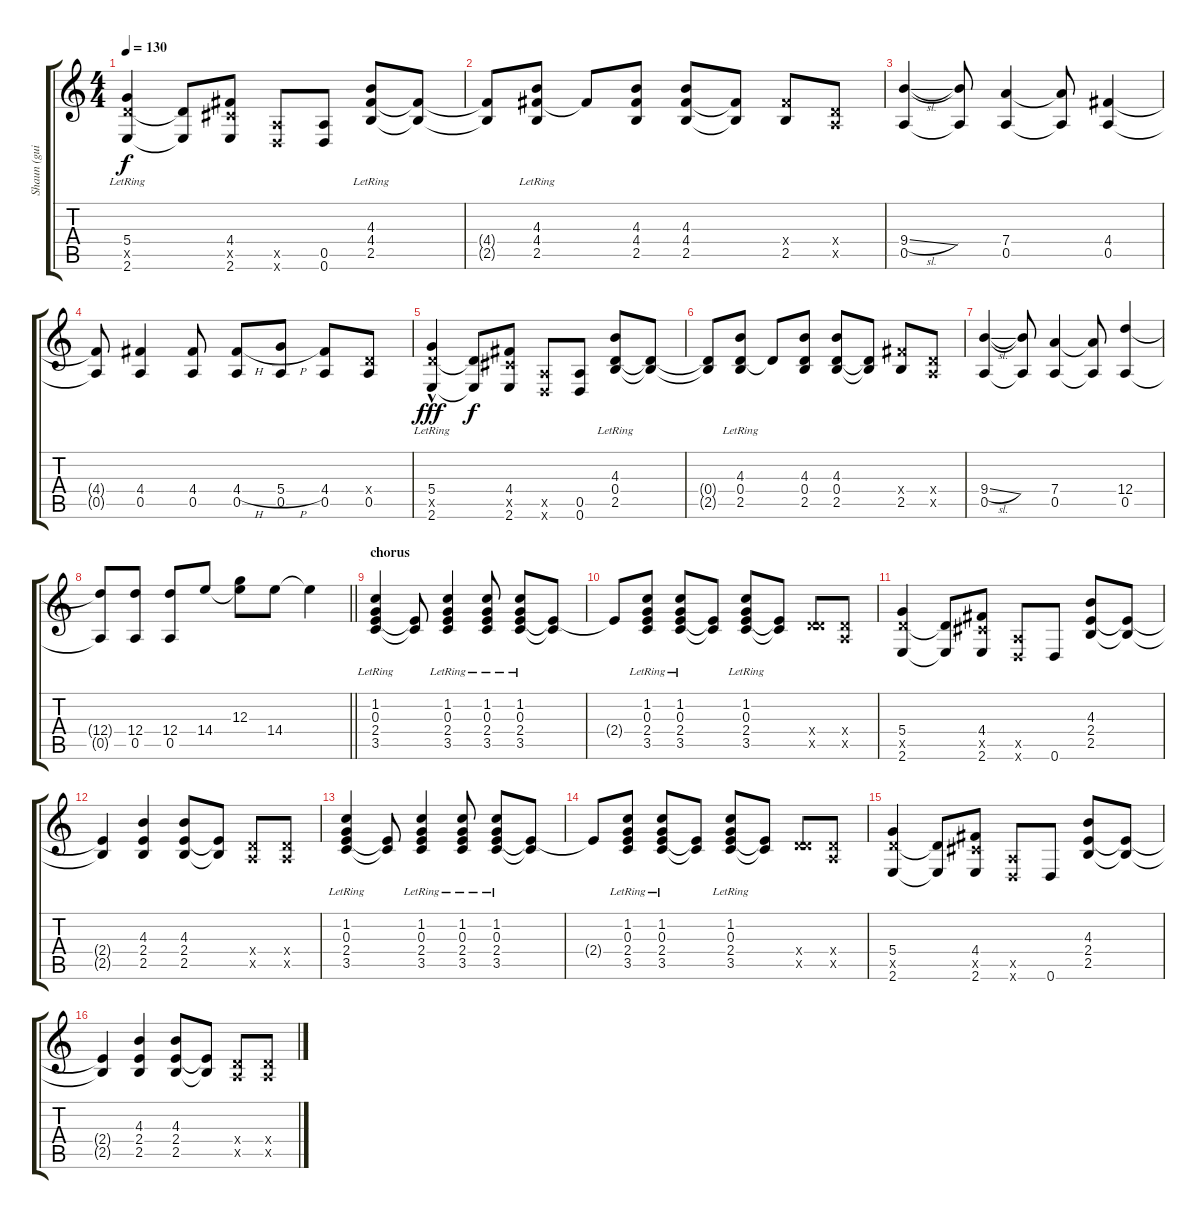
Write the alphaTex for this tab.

\track ("Shaun (guitar rhythm)" "Shaun (gui") {instrument electricguitarclean}
\staff {score tabs}
\tuning (E4 B3 G3 D3 A2 D2) {hide}
\ts (4 4)
\tempo 130
\clef g2
\ks c
(5.4{lr} 5.5{x} 2.6{lr}).4{dy f} (5.5{t} 2.6{t}).8 (4.4 4.5{x} 2.6).8 (0.5{x} 0.6{x}).8 (0.5 0.6).8 (4.3{lr} 4.4{lr} 2.5{lr}).8 (4.4{t} 2.5{t}).8 |
(4.4{t} 2.5{t}).8 (4.3{lr} 4.4{lr} 2.5{lr}).8 4.4{t}.8 (4.3 4.4 2.5).8 (4.3 4.4 2.5).8 (4.4{t} 2.5{t}).8 (4.4{x} 2.5).8 (0.4{x} 0.5{x}).8 |
(9.4{sl} 0.5).4 (9.4{t} 0.5{t}).8 (7.4 0.5).4 (7.4{t} 0.5{t}).8 (4.4 0.5).4 |
(4.4{t} 0.5{t}).8 (4.4 0.5).4 (4.4 0.5).8 (4.4{h} 0.5).8 (5.4{h} 0.5).8 (4.4 0.5).8 (0.4{x} 0.5).8 |
(5.4{hac lr} 5.5{hac x} 2.6{hac lr}).4{dy fff} (5.5{t} 2.6{t}).8{dy f} (4.4 4.5{x} 2.6).8 (0.5{x} 0.6{x}).8 (0.5 0.6).8 (4.3{lr} 0.4{lr} 2.5{lr}).8 (0.4{t} 2.5{t}).8 |
(0.4{t} 2.5{t}).8 (4.3{lr} 0.4{lr} 2.5{lr}).8 0.4{t}.8 (4.3 0.4 2.5).8 (4.3 0.4 2.5).8 (0.4{t} 2.5{t}).8 (4.4{x} 2.5).8 (0.4{x} 0.5{x}).8 |
(9.4{sl} 0.5).4 (9.4{t} 0.5{t}).8 (7.4 0.5).4 (7.4{t} 0.5{t}).8 (12.4 0.5).4 |
\barLineRight lightlight
(12.4{t} 0.5{t}).8 (12.4 0.5).8 (12.4 0.5).8 14.4.8 (12.3 14.4{t}).8 14.4.8 14.4{t}.4 |
\section ("" "chorus")
(1.2{lr} 0.3{lr} 2.4{lr} 3.5{lr}).4{instrument distortionguitar} (2.4{t} 3.5{t}).8 (1.2{lr} 0.3{lr} 2.4{lr} 3.5{lr}).4 (1.2{lr} 0.3{lr} 2.4{lr} 3.5{lr}).8 (1.2{lr} 0.3{lr} 2.4{lr} 3.5{lr}).8 (2.4{t} 3.5{t}).8 |
2.4{t}.8 (1.2{lr} 0.3{lr} 2.4{lr} 3.5{lr}).8 (1.2{lr} 0.3{lr} 2.4{lr} 3.5{lr}).8 (2.4{t} 3.5{t}).8 (1.2{lr} 0.3{lr} 2.4{lr} 3.5{lr}).8 (2.4{t} 3.5{t}).8 (0.4{x} 5.5{x}).8 (0.4{x} 0.5{x}).8 |
(5.4 5.5{x} 2.6).4 (5.5{t} 2.6{t}).8 (4.4 4.5{x} 2.6).8 (0.5{x} 0.6{x}).8 0.6.8 (4.3 2.4 2.5).8 (2.4{t} 2.5{t}).8 |
(2.4{t} 2.5{t}).4 (4.3 2.4 2.5).4 (4.3 2.4 2.5).8 (2.4{t} 2.5{t}).8 (0.4{x} 0.5{x}).8 (0.4{x} 0.5{x}).8 |
(1.2{lr} 0.3{lr} 2.4{lr} 3.5{lr}).4{instrument distortionguitar} (2.4{t} 3.5{t}).8 (1.2{lr} 0.3{lr} 2.4{lr} 3.5{lr}).4 (1.2{lr} 0.3{lr} 2.4{lr} 3.5{lr}).8 (1.2{lr} 0.3{lr} 2.4{lr} 3.5{lr}).8 (2.4{t} 3.5{t}).8 |
2.4{t}.8 (1.2{lr} 0.3{lr} 2.4{lr} 3.5{lr}).8 (1.2{lr} 0.3{lr} 2.4{lr} 3.5{lr}).8 (2.4{t} 3.5{t}).8 (1.2{lr} 0.3{lr} 2.4{lr} 3.5{lr}).8 (2.4{t} 3.5{t}).8 (0.4{x} 5.5{x}).8 (0.4{x} 0.5{x}).8 |
(5.4 5.5{x} 2.6).4 (5.5{t} 2.6{t}).8 (4.4 4.5{x} 2.6).8 (0.5{x} 0.6{x}).8 0.6.8 (4.3 2.4 2.5).8 (2.4{t} 2.5{t}).8 |
(2.4{t} 2.5{t}).4 (4.3 2.4 2.5).4 (4.3 2.4 2.5).8 (2.4{t} 2.5{t}).8 (0.4{x} 0.5{x}).8 (0.4{x} 0.5{x}).8
